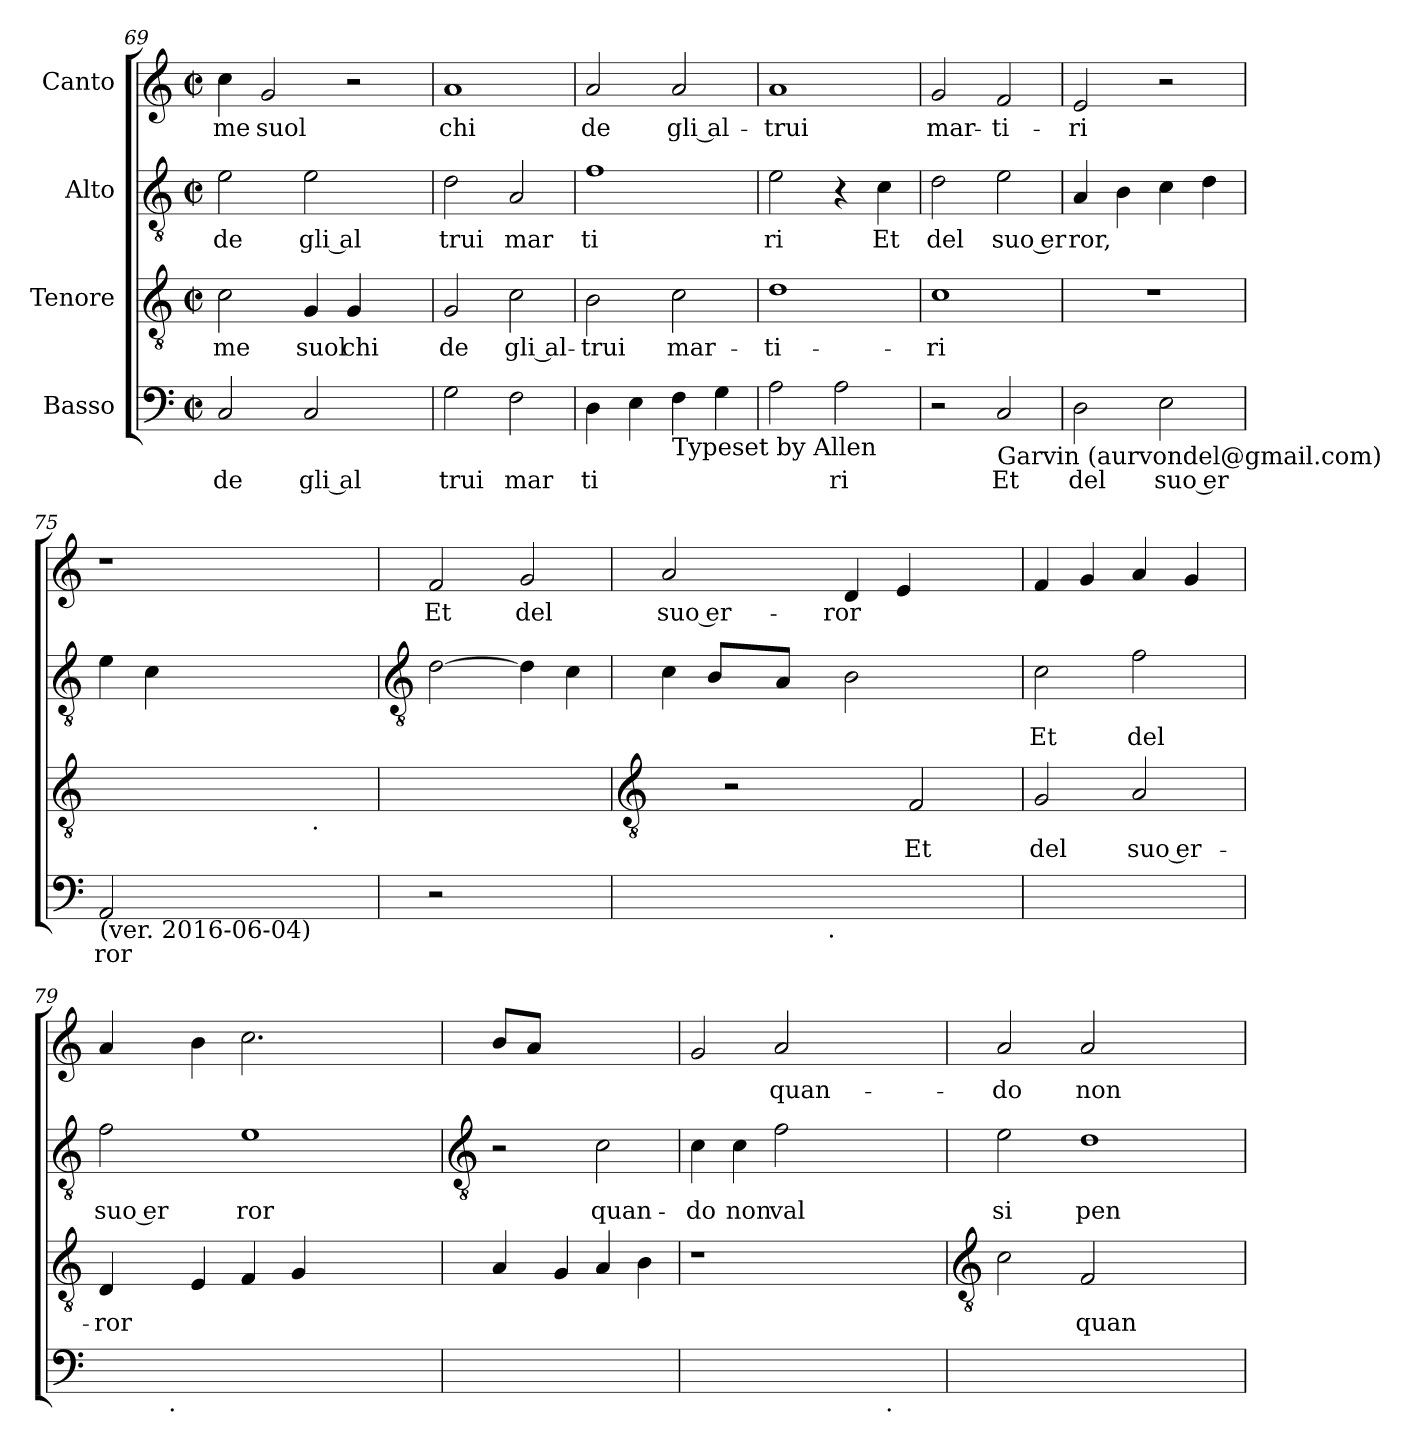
**kern	**text	**kern	**text	**kern	**text	**kern	**text
*part4	*part4	*part3	*part3	*part2	*part2	*part1	*part1
*staff4	*staff4	*staff3	*staff3	*staff2	*staff2	*staff1	*staff1
*I"Basso	*	*I"Tenore	*	*I"Alto	*	*I"Canto	*
!!LO:LB:g=z
*clefF4	*	*clefGv2	*	*clefGv2	*	*clefG2	*
*k[]	*	*k[]	*	*k[]	*	*k[]	*
*C:	*	*C:	*	*C:	*	*C:	*
*M2/2	*	*M2/2	*	*M2/2	*	*M2/2	*
*met(c|)	*	*met(c|)	*	*met(c|)	*	*met(c|)	*
=69A	=69A	=69A	=69A	=69A	=69A	=69A	=69A
!	!LO:LY:b	!	!LO:LY:b	!	!LO:LY:b	!	!LO:LY:b
2C/	de	2c\	me	2e\	de	4cc\	-me
!	!	!	!	!	!	!	!LO:LY:b
.	.	.	.	.	.	2g/	suol
!	!LO:LY:b	!	!LO:LY:b	!	!LO:LY:b	!	!
2C/	gli al	4G/	suol	2e\	gli al	.	.
!	!	!	!LO:LY:b	!	!	!	!
.	.	4G/	chi	.	.	2r	.
4ryy	.	4ryy	.	4ryy	.	.	.
=70A	=70A	=70A	=70A	=70A	=70A	=70A	=70A
!	!LO:LY:b	!	!LO:LY:b	!	!LO:LY:b	!	!LO:LY:b
2G\	trui	2G/	de	2d\	trui	1a	chi
!	!LO:LY:b	!	!LO:LY:b	!	!LO:LY:b	!	!
2F\	mar	2c\	gli al-	2A/	mar	.	.
=71A	=71A	=71A	=71A	=71A	=71A	=71A	=71A
!	!LO:LY:b	!	!LO:LY:b	!	!LO:LY:b	!	!LO:LY:b
4D\	ti	2B\	-trui	1f	ti	2a/	de
4E\	.	.	.	.	.	.	.
!LO:TX:b:t=Typeset by Allen	!	!	!	!	!	!	!
!	!	!	!LO:LY:b	!	!	!	!LO:LY:b
4F\	.	2c\	mar-	.	.	2a/	gli al-
4G\	.	.	.	.	.	.	.
=72A	=72A	=72A	=72A	=72A	=72A	=72A	=72A
!	!	!	!LO:LY:b	!	!LO:LY:b	!	!LO:LY:b
2A\	.	1d	-ti-	2e\	ri	1a	-trui
!	!LO:LY:b	!	!	!	!	!	!
2A\	ri	.	.	4r	.	.	.
!	!	!	!	!	!LO:LY:b	!	!
.	.	.	.	4c\	Et	.	.
=73A	=73A	=73A	=73A	=73A	=73A	=73A	=73A
!	!	!	!LO:LY:b	!	!LO:LY:b	!	!LO:LY:b
2r	.	1c	-ri	2d\	del	2g/	mar-
!LO:TX:b:t=Garvin (aurvondel@gmail.com)	!	!	!	!	!	!	!
!	!LO:LY:b	!	!	!	!LO:LY:b	!	!LO:LY:b
2C/	Et	.	.	2e\	suo er	2f/	-ti-
=74A	=74A	=74A	=74A	=74A	=74A	=74A	=74A
!	!LO:LY:b	!	!	!	!LO:LY:b	!	!LO:LY:b
2D\	del	1r	.	4A/	ror,	2e/	-ri
.	.	.	.	4B\	.	.	.
!	!LO:LY:b	!	!	!	!	!	!
2E\	suo er	.	.	4c\	.	2r	.
.	.	.	.	4d\	.	.	.
=75	=75	=75	=75	=75	=75	=75	=75
!LO:TX:b:t=(ver. 2016-06-04)	!	!	!	!	!	!	!
!	!LO:LY:b	!	!	!	!	!	!
2AA/	ror	4ryy	.	4e\	.	1r	.
.	.	4ryy	.	4c\	.	.	.
2ryy	.	4ryy	.	2ryy	.	.	.
.	.	32ryy	.	.	.	.	.
.	.	32ryy	.	.	.	.	.
.	.	32ryy	.	.	.	.	.
.	.	32ryy	.	.	.	.	.
.	.	32ryy	.	.	.	.	.
.	.	32ryy	.	.	.	.	.
!	!	!LO:TX:b:t=.	!	!	!	!	!
.	.	32ryy	.	.	.	.	.
.	.	4ryy	.	.	.	.	.
8..ryy	.	.	.	8..ryy	.	8..ryy	.
!!LO:LB:g=z
=76	=76	=76	=76	=76	=76	=76	=76
*	*	*	*	*clefGv2	*	*	*
!	!	!	!	!	!	!	!LO:LY:b
2r	.	4ryy	.	[2d\	.	2f/	Et
.	.	4ryy	.	.	.	.	.
!	!	!	!	!	!	!	!LO:LY:b
4ryy	.	2ryy	.	4d\]	.	2g/	del
4ryy	.	.	.	4c\	.	.	.
!!LO:LB:g=z
=77A	=77A	=77A	=77A	=77A	=77A	=77A	=77A
*	*	*clefGv2	*	*	*	*	*
!	!	!	!	!	!	!	!LO:LY:b
4ryy	.	4ryy	.	4c\	.	2a/	suo er-
64ryy	.	32ryy	.	8B/L	.	.	.
64ryy	.	.	.	.	.	.	.
64ryy	.	2r	.	.	.	.	.
64ryy	.	.	.	.	.	.	.
64ryy	.	.	.	.	.	.	.
64ryy	.	.	.	.	.	.	.
64ryy	.	.	.	.	.	.	.
64ryy	.	.	.	.	.	.	.
64ryy	.	.	.	8A/J	.	.	.
64ryy	.	.	.	.	.	.	.
64ryy	.	.	.	.	.	.	.
64ryy	.	.	.	.	.	.	.
64ryy	.	.	.	.	.	.	.
64ryy	.	.	.	.	.	.	.
!LO:TX:b:t=.	!	!	!	!	!	!	!
64ryy	.	.	.	.	.	.	.
4ryy	.	.	.	.	.	.	.
!	!	!	!	!	!	!	!LO:LY:b
.	.	.	.	2B\	.	4d/	-ror
4ryy	.	.	.	.	.	.	.
.	.	.	.	.	.	4e/	.
!	!	!	!LO:LY:b	!	!	!	!
.	.	2F/	Et	.	.	.	.
4ryy	.	.	.	.	.	.	.
.	.	.	.	4ryy	.	4ryy	.
32.ryy	.	.	.	.	.	.	.
.	.	.	.	32ryy	.	32ryy	.
=78A	=78A	=78A	=78A	=78A	=78A	=78A	=78A
!	!	!	!LO:LY:b	!	!LO:LY:b	!	!
4ryy	.	2G/	del	2c\	Et	4f/	.
64ryy	.	.	.	.	.	4g/	.
4ryy	.	.	.	.	.	.	.
!	!	!	!LO:LY:b	!	!LO:LY:b	!	!
.	.	2A/	suo er-	2f\	del	4a/	.
4ryy	.	.	.	.	.	.	.
.	.	.	.	.	.	4g/	.
4ryy	.	.	.	.	.	.	.
.	.	64ryy	.	64ryy	.	64ryy	.
=79A	=79A	=79A	=79A	=79A	=79A	=79A	=79A
!	!	!	!LO:LY:b	!	!LO:LY:b	!	!
32ryy	.	4D/	-ror	2f\	suo er	4a/	.
32ryy	.	.	.	.	.	.	.
32ryy	.	.	.	.	.	.	.
32ryy	.	.	.	.	.	.	.
32ryy	.	.	.	.	.	.	.
32ryy	.	.	.	.	.	.	.
!LO:TX:b:t=.	!	!	!	!	!	!	!
32ryy	.	.	.	.	.	.	.
4ryy	.	.	.	.	.	.	.
.	.	4E/	.	.	.	4b\	.
4ryy	.	.	.	.	.	.	.
!	!	!	!	!	!LO:LY:b	!	!
.	.	4F/	.	1e	ror	2.cc\	.
4ryy	.	.	.	.	.	.	.
.	.	4G/	.	.	.	.	.
4ryy	.	.	.	.	.	.	.
.	.	2ryy	.	.	.	.	.
4ryy	.	.	.	.	.	.	.
.	.	.	.	.	.	4ryy	.
32ryy	.	.	.	.	.	.	.
!!LO:LB:g=z
=79B	=79B	=79B	=79B	=79B	=79B	=79B	=79B
*	*	*	*	*clefGv2	*	*	*
32ryy	.	4A/	.	2r	.	8b/L	.
32%31ryy	.	.	.	.	.	.	.
.	.	.	.	.	.	8a/J	.
.	.	4G/	.	.	.	2.ryy	.
!	!	!	!	!	!LO:LY:b	!	!
.	.	4A/	.	2c\	quan-	.	.
.	.	4B\	.	.	.	.	.
!!LO:LB:g=z
=80	=80	=80	=80	=80	=80	=80	=80
!	!	!	!	!	!LO:LY:b	!	!
4ryy	.	1r	.	4c\	-do	2g/	.
!	!	!	!	!	!LO:LY:b	!	!
4ryy	.	.	.	4c\	non	.	.
!	!	!	!	!	!LO:LY:b	!	!LO:LY:b
4ryy	.	.	.	2f\	val	2a/	quan-
32ryy	.	.	.	.	.	.	.
32ryy	.	.	.	.	.	.	.
32ryy	.	.	.	.	.	.	.
32ryy	.	.	.	.	.	.	.
32ryy	.	.	.	.	.	.	.
32ryy	.	.	.	.	.	.	.
!LO:TX:b:t=.	!	!	!	!	!	!	!
32ryy	.	.	.	.	.	.	.
4ryy	.	.	.	.	.	.	.
.	.	8..ryy	.	8..ryy	.	8..ryy	.
!!LO:LB:g=z
=81A	=81A	=81A	=81A	=81A	=81A	=81A	=81A
*	*	*clefGv2	*	*	*	*	*
!	!	!	!	!	!LO:LY:b	!	!LO:LY:b
4ryy	.	2c\	.	2e\	si	2a/	-do
4ryy	.	.	.	.	.	.	.
!	!	!	!LO:LY:b	!	!LO:LY:b	!	!LO:LY:b
4ryy	.	2F/	quan	1d	pen-	2a/	non
32ryy	.	.	.	.	.	.	.
4ryy	.	.	.	.	.	.	.
.	.	2ryy	.	.	.	2ryy	.
4...ryy	.	.	.	.	.	.	.
=	=	=	=	=	=	=	=
*-	*-	*-	*-	*-	*-	*-	*-
